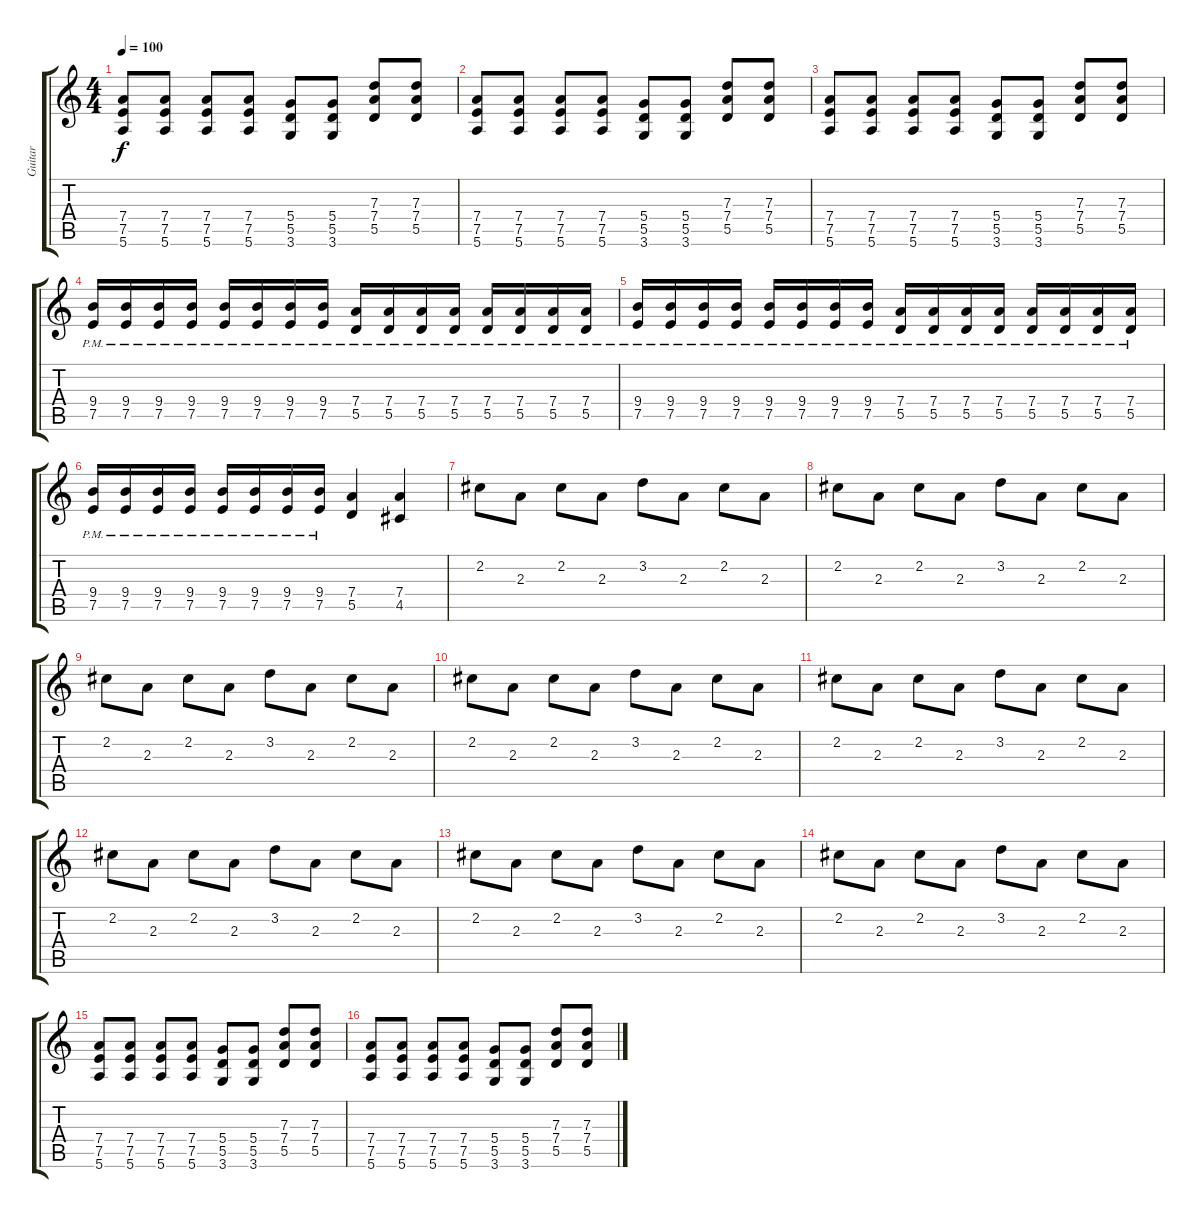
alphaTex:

\track ("Guitar" "Guitar") {instrument overdrivenguitar}
\staff {score tabs}
\tuning (E4 B3 G3 D3 A2 E2) {hide}
\ts (4 4)
\tempo 100
\clef g2
\ks c
(7.4 7.5 5.6).8{dy f} (7.4 7.5 5.6).8 (7.4 7.5 5.6).8 (7.4 7.5 5.6).8 (5.4 5.5 3.6).8 (5.4 5.5 3.6).8 (7.3 7.4 5.5).8 (7.3 7.4 5.5).8 |
(7.4 7.5 5.6).8 (7.4 7.5 5.6).8 (7.4 7.5 5.6).8 (7.4 7.5 5.6).8 (5.4 5.5 3.6).8 (5.4 5.5 3.6).8 (7.3 7.4 5.5).8 (7.3 7.4 5.5).8 |
(7.4 7.5 5.6).8 (7.4 7.5 5.6).8 (7.4 7.5 5.6).8 (7.4 7.5 5.6).8 (5.4 5.5 3.6).8 (5.4 5.5 3.6).8 (7.3 7.4 5.5).8 (7.3 7.4 5.5).8 |
(9.4{pm} 7.5{pm}).16 (9.4{pm} 7.5{pm}).16 (9.4{pm} 7.5{pm}).16 (9.4{pm} 7.5{pm}).16 (9.4{pm} 7.5{pm}).16 (9.4{pm} 7.5{pm}).16 (9.4{pm} 7.5{pm}).16 (9.4{pm} 7.5{pm}).16 (7.4{pm} 5.5{pm}).16 (7.4{pm} 5.5{pm}).16 (7.4{pm} 5.5{pm}).16 (7.4{pm} 5.5{pm}).16 (7.4{pm} 5.5{pm}).16 (7.4{pm} 5.5{pm}).16 (7.4{pm} 5.5{pm}).16 (7.4{pm} 5.5{pm}).16 |
(9.4{pm} 7.5{pm}).16 (9.4{pm} 7.5{pm}).16 (9.4{pm} 7.5{pm}).16 (9.4{pm} 7.5{pm}).16 (9.4{pm} 7.5{pm}).16 (9.4{pm} 7.5{pm}).16 (9.4{pm} 7.5{pm}).16 (9.4{pm} 7.5{pm}).16 (7.4{pm} 5.5{pm}).16 (7.4{pm} 5.5{pm}).16 (7.4{pm} 5.5{pm}).16 (7.4{pm} 5.5{pm}).16 (7.4{pm} 5.5{pm}).16 (7.4{pm} 5.5{pm}).16 (7.4{pm} 5.5{pm}).16 (7.4{pm} 5.5{pm}).16 |
(9.4{pm} 7.5{pm}).16 (9.4{pm} 7.5{pm}).16 (9.4{pm} 7.5{pm}).16 (9.4{pm} 7.5{pm}).16 (9.4{pm} 7.5{pm}).16 (9.4{pm} 7.5{pm}).16 (9.4{pm} 7.5{pm}).16 (9.4{pm} 7.5{pm}).16 (7.4 5.5).4 (7.4 4.5).4 |
2.2.8 2.3.8 2.2.8 2.3.8 3.2.8 2.3.8 2.2.8 2.3.8 |
2.2.8 2.3.8 2.2.8 2.3.8 3.2.8 2.3.8 2.2.8 2.3.8 |
2.2.8 2.3.8 2.2.8 2.3.8 3.2.8 2.3.8 2.2.8 2.3.8 |
2.2.8 2.3.8 2.2.8 2.3.8 3.2.8 2.3.8 2.2.8 2.3.8 |
2.2.8 2.3.8 2.2.8 2.3.8 3.2.8 2.3.8 2.2.8 2.3.8 |
2.2.8 2.3.8 2.2.8 2.3.8 3.2.8 2.3.8 2.2.8 2.3.8 |
2.2.8 2.3.8 2.2.8 2.3.8 3.2.8 2.3.8 2.2.8 2.3.8 |
2.2.8 2.3.8 2.2.8 2.3.8 3.2.8 2.3.8 2.2.8 2.3.8 |
(7.4 7.5 5.6).8 (7.4 7.5 5.6).8 (7.4 7.5 5.6).8 (7.4 7.5 5.6).8 (5.4 5.5 3.6).8 (5.4 5.5 3.6).8 (7.3 7.4 5.5).8 (7.3 7.4 5.5).8 |
(7.4 7.5 5.6).8 (7.4 7.5 5.6).8 (7.4 7.5 5.6).8 (7.4 7.5 5.6).8 (5.4 5.5 3.6).8 (5.4 5.5 3.6).8 (7.3 7.4 5.5).8 (7.3 7.4 5.5).8
